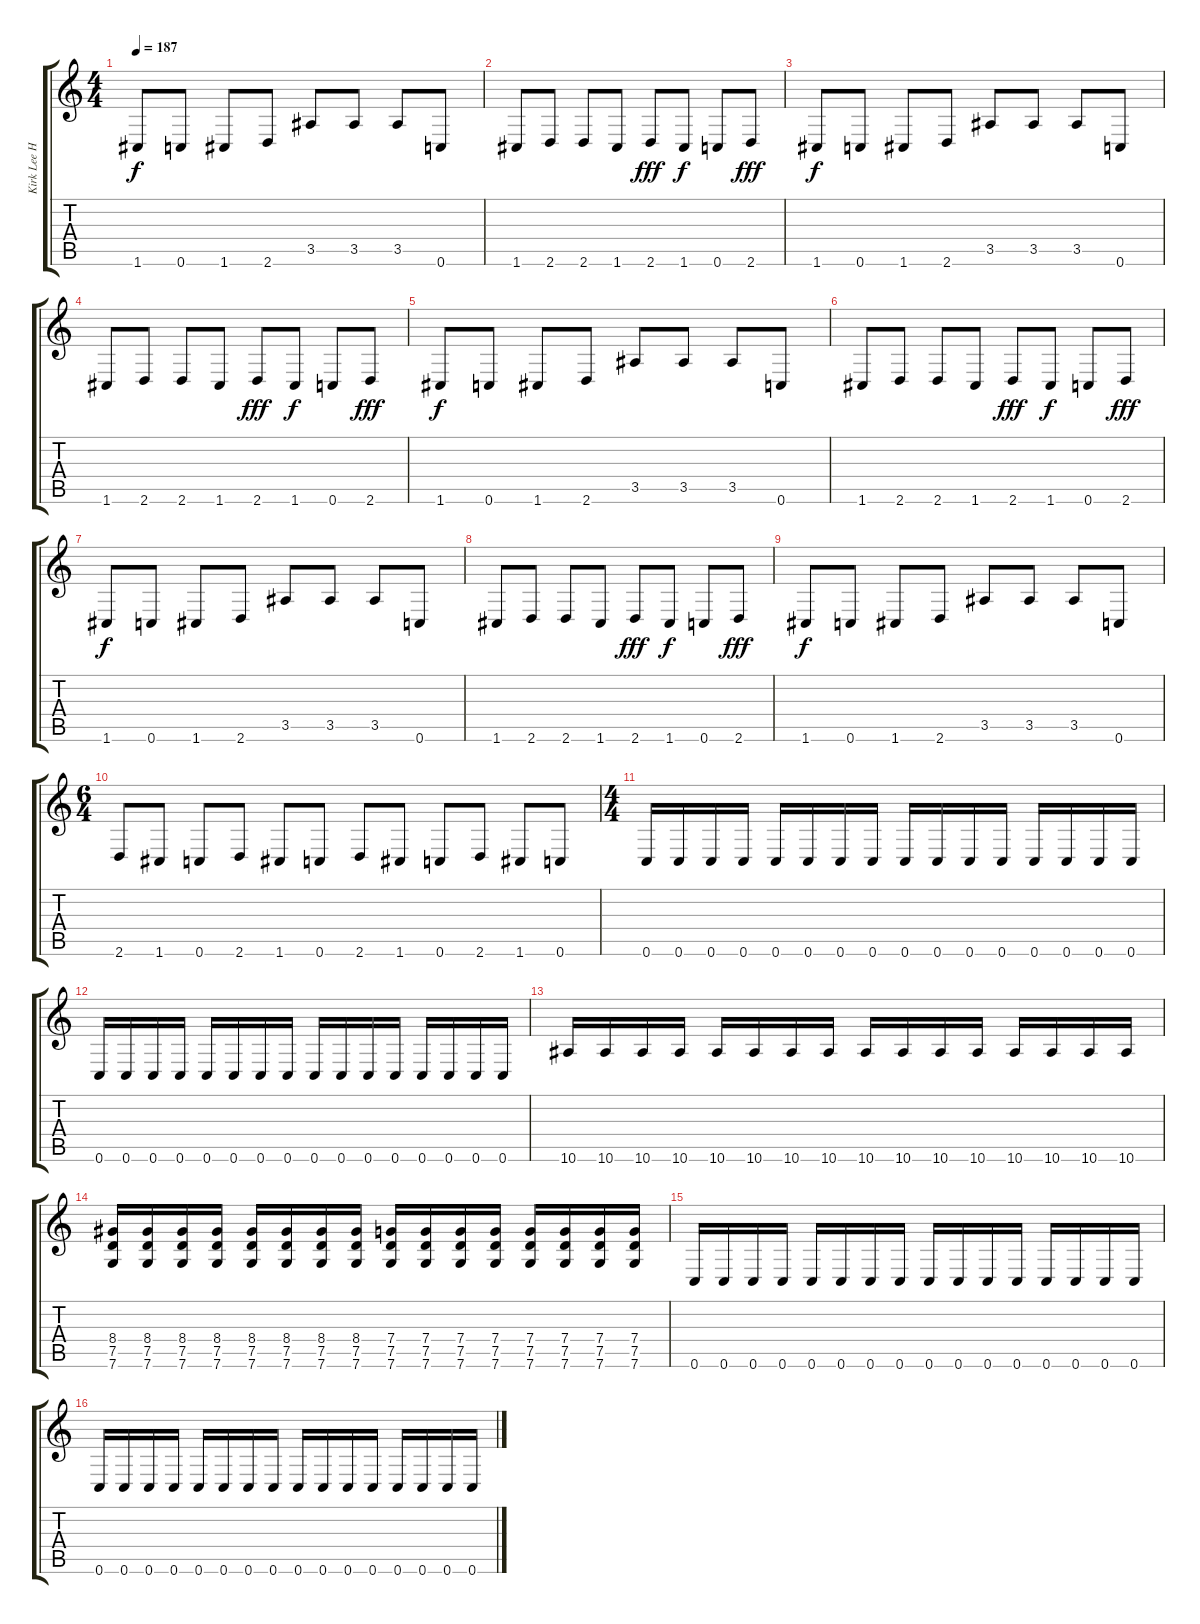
\track ("Kirk Lee Hammett" "Kirk Lee H") {instrument distortionguitar}
\staff {score tabs}
\tuning (D4 A3 F3 C3 G2 C2) {hide}
\ts (4 4)
\tempo 187
\clef g2
\ks c
1.6.8{dy f} 0.6.8 1.6.8 2.6.8 3.5.8 3.5.8 3.5.8 0.6.8 |
1.6.8 2.6.8 2.6.8 1.6.8 2.6.8{dy fff} 1.6.8{dy f} 0.6.8 2.6.8{dy fff} |
1.6.8{dy f} 0.6.8 1.6.8 2.6.8 3.5.8 3.5.8 3.5.8 0.6.8 |
1.6.8 2.6.8 2.6.8 1.6.8 2.6.8{dy fff} 1.6.8{dy f} 0.6.8 2.6.8{dy fff} |
1.6.8{dy f} 0.6.8 1.6.8 2.6.8 3.5.8 3.5.8 3.5.8 0.6.8 |
1.6.8 2.6.8 2.6.8 1.6.8 2.6.8{dy fff} 1.6.8{dy f} 0.6.8 2.6.8{dy fff} |
1.6.8{dy f} 0.6.8 1.6.8 2.6.8 3.5.8 3.5.8 3.5.8 0.6.8 |
1.6.8 2.6.8 2.6.8 1.6.8 2.6.8{dy fff} 1.6.8{dy f} 0.6.8 2.6.8{dy fff} |
1.6.8{dy f} 0.6.8 1.6.8 2.6.8 3.5.8 3.5.8 3.5.8 0.6.8 |
\ts (6 4)
2.6.8 1.6.8 0.6.8 2.6.8 1.6.8 0.6.8 2.6.8 1.6.8 0.6.8 2.6.8 1.6.8 0.6.8 |
\ts (4 4)
0.6.16{volume 16} 0.6.16 0.6.16 0.6.16 0.6.16 0.6.16 0.6.16 0.6.16 0.6.16 0.6.16 0.6.16 0.6.16 0.6.16 0.6.16 0.6.16 0.6.16 |
0.6.16 0.6.16 0.6.16 0.6.16 0.6.16 0.6.16 0.6.16 0.6.16 0.6.16 0.6.16 0.6.16 0.6.16 0.6.16 0.6.16 0.6.16 0.6.16 |
10.6.16 10.6.16 10.6.16 10.6.16 10.6.16 10.6.16 10.6.16 10.6.16 10.6.16 10.6.16 10.6.16 10.6.16 10.6.16 10.6.16 10.6.16 10.6.16 |
(8.4 7.5 7.6).16 (8.4 7.5 7.6).16 (8.4 7.5 7.6).16 (8.4 7.5 7.6).16 (8.4 7.5 7.6).16 (8.4 7.5 7.6).16 (8.4 7.5 7.6).16 (8.4 7.5 7.6).16 (7.4 7.5 7.6).16 (7.4 7.5 7.6).16 (7.4 7.5 7.6).16 (7.4 7.5 7.6).16 (7.4 7.5 7.6).16 (7.4 7.5 7.6).16 (7.4 7.5 7.6).16 (7.4 7.5 7.6).16 |
0.6.16 0.6.16 0.6.16 0.6.16 0.6.16 0.6.16 0.6.16 0.6.16 0.6.16 0.6.16 0.6.16 0.6.16 0.6.16 0.6.16 0.6.16 0.6.16 |
0.6.16 0.6.16 0.6.16 0.6.16 0.6.16 0.6.16 0.6.16 0.6.16 0.6.16 0.6.16 0.6.16 0.6.16 0.6.16 0.6.16 0.6.16 0.6.16
